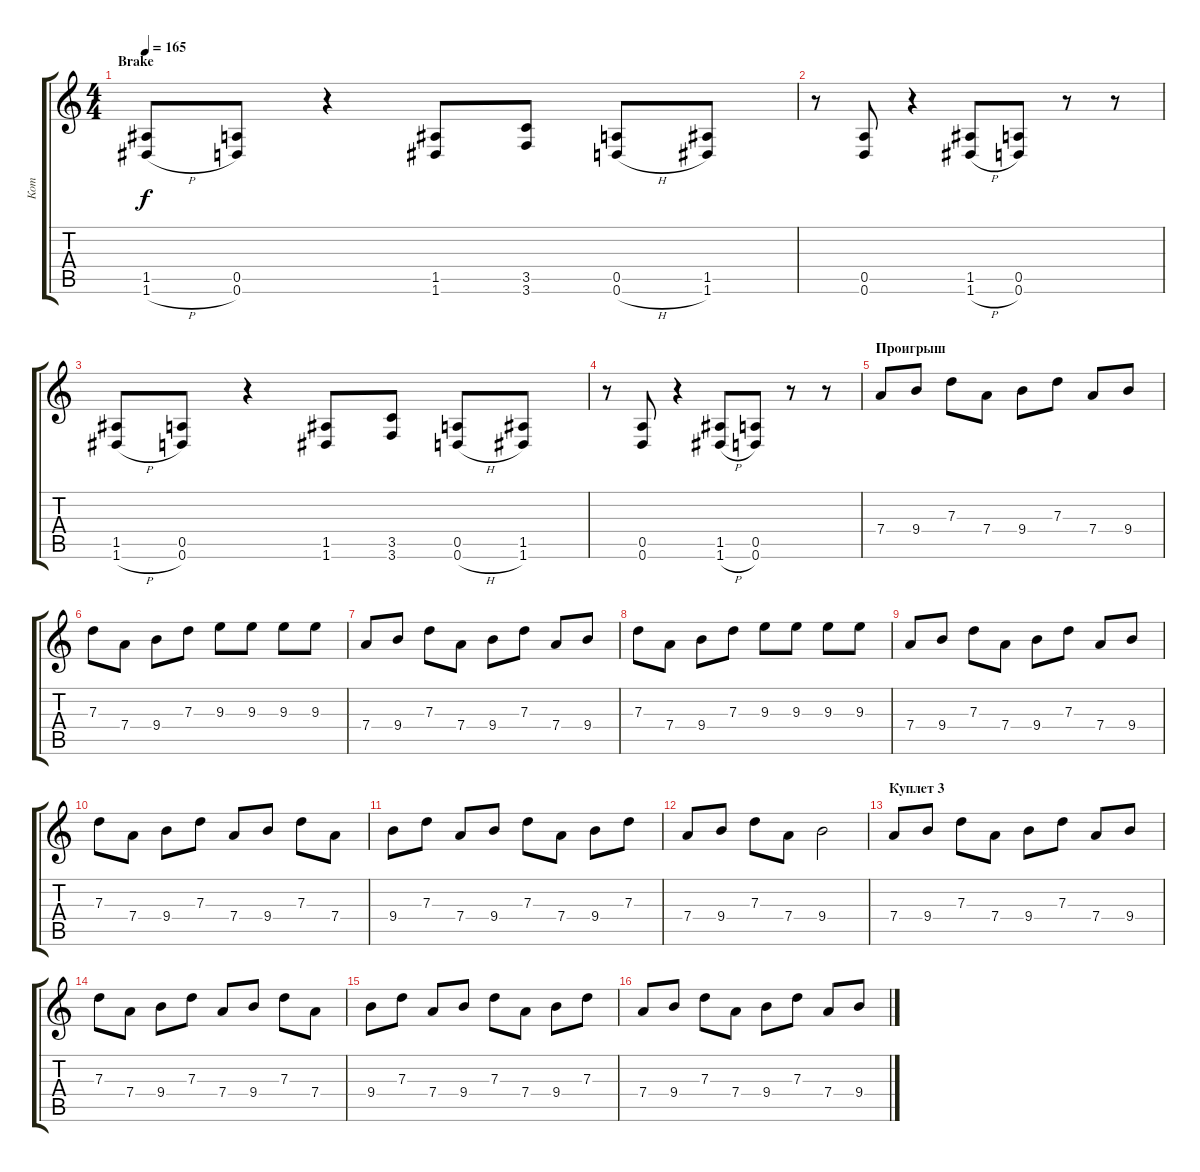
\track ("Кот" "Кот") {instrument overdrivenguitar}
\staff {score tabs}
\tuning (E4 B3 G3 D3 A2 D2) {hide}
\ts (4 4)
\section ("" "Brake")
\tempo 165
\clef g2
\ks c
(1.5 1.6{h}).8{dy f instrument overdrivenguitar} (0.5 0.6).8 r.4 (1.5 1.6).8 (3.5 3.6).8 (0.5 0.6{h}).8 (1.5 1.6).8 |
r.8 (0.5 0.6).8 r.4 (1.5 1.6{h}).8 (0.5 0.6).8 r.8 r.8 |
(1.5 1.6{h}).8{instrument overdrivenguitar} (0.5 0.6).8 r.4 (1.5 1.6).8 (3.5 3.6).8 (0.5 0.6{h}).8 (1.5 1.6).8 |
r.8 (0.5 0.6).8 r.4 (1.5 1.6{h}).8 (0.5 0.6).8 r.8 r.8 |
\section ("" "Проигрыш")
7.4.8{volume 8} 9.4.8 7.3.8 7.4.8 9.4.8 7.3.8 7.4.8 9.4.8 |
7.3.8 7.4.8 9.4.8 7.3.8 9.3.8 9.3.8 9.3.8 9.3.8 |
7.4.8 9.4.8 7.3.8 7.4.8 9.4.8 7.3.8 7.4.8 9.4.8 |
7.3.8 7.4.8 9.4.8 7.3.8 9.3.8 9.3.8 9.3.8 9.3.8 |
7.4.8 9.4.8 7.3.8 7.4.8 9.4.8 7.3.8 7.4.8 9.4.8 |
7.3.8 7.4.8 9.4.8 7.3.8 7.4.8 9.4.8 7.3.8 7.4.8 |
9.4.8 7.3.8 7.4.8 9.4.8 7.3.8 7.4.8 9.4.8 7.3.8 |
7.4.8 9.4.8 7.3.8 7.4.8 9.4.2 |
\section ("" "Куплет 3")
7.4.8{volume 9} 9.4.8 7.3.8 7.4.8 9.4.8 7.3.8 7.4.8 9.4.8 |
7.3.8 7.4.8 9.4.8 7.3.8 7.4.8 9.4.8 7.3.8 7.4.8 |
9.4.8 7.3.8 7.4.8 9.4.8 7.3.8 7.4.8 9.4.8 7.3.8 |
7.4.8 9.4.8 7.3.8 7.4.8 9.4.8 7.3.8 7.4.8 9.4.8
